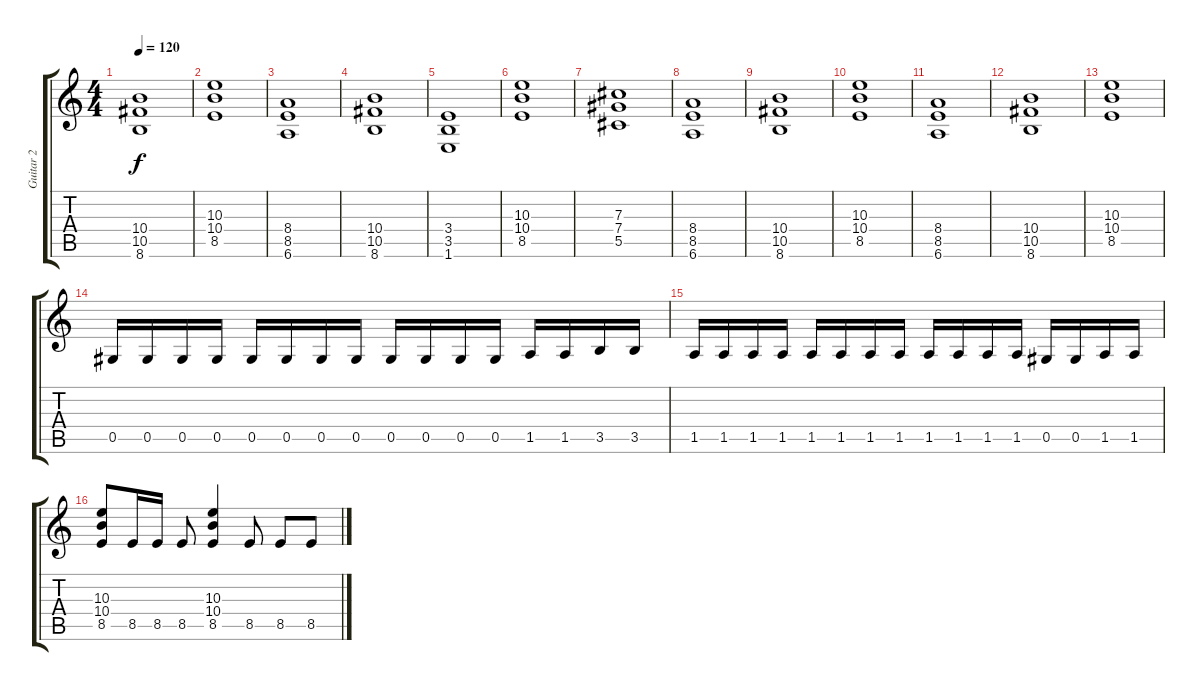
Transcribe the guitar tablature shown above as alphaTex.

\track ("Guitar 2" "Guitar 2") {instrument distortionguitar}
\staff {score tabs}
\tuning (Eb4 Bb3 Gb3 Db3 Ab2 Eb2) {hide}
\ts (4 4)
\tempo 120
\clef g2
\ks c
(10.4 10.5 8.6).1{dy f} |
(10.3 10.4 8.5).1 |
(8.4 8.5 6.6).1 |
(10.4 10.5 8.6).1 |
(3.4 3.5 1.6).1 |
(10.3 10.4 8.5).1 |
(7.3 7.4 5.5).1 |
(8.4 8.5 6.6).1 |
(10.4 10.5 8.6).1 |
(10.3 10.4 8.5).1 |
(8.4 8.5 6.6).1 |
(10.4 10.5 8.6).1 |
(10.3 10.4 8.5).1 |
0.5.16 0.5.16 0.5.16 0.5.16 0.5.16 0.5.16 0.5.16 0.5.16 0.5.16 0.5.16 0.5.16 0.5.16 1.5.16 1.5.16 3.5.16 3.5.16 |
1.5.16 1.5.16 1.5.16 1.5.16 1.5.16 1.5.16 1.5.16 1.5.16 1.5.16 1.5.16 1.5.16 1.5.16 0.5.16 0.5.16 1.5.16 1.5.16 |
(10.3 10.4 8.5).8 8.5.16 8.5.16 8.5.8 (10.3 10.4 8.5).4 8.5.8 8.5.8 8.5.8
